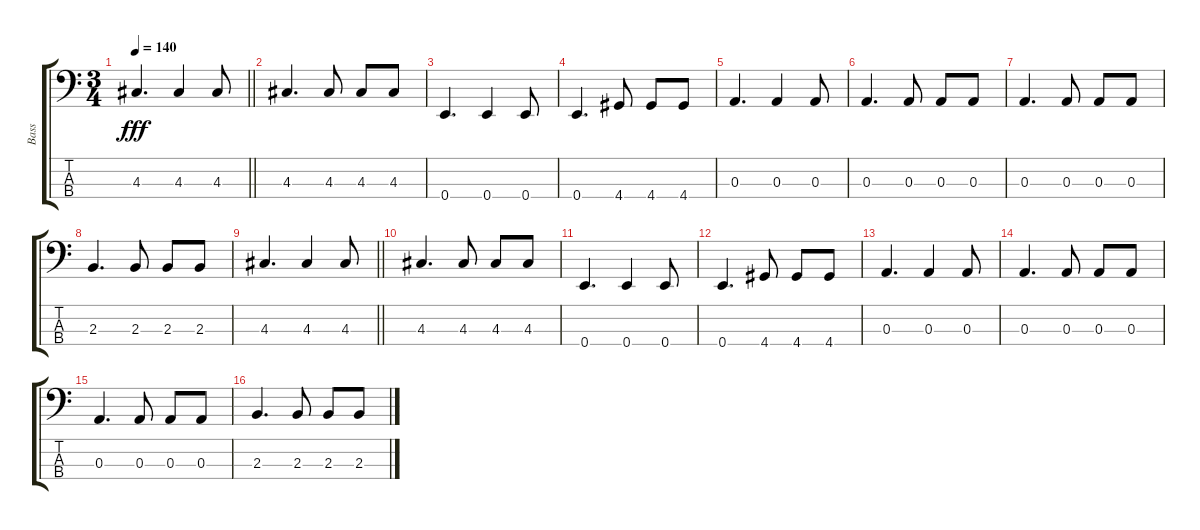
\track ("Bass" "Bass") {instrument electricbassfinger}
\staff {score tabs}
\tuning (G2 D2 A1 E1) {hide}
\ts (3 4)
\tempo 140
\clef f4
\barLineRight lightlight
\ks c
4.3.4{d dy fff} 4.3.4 4.3.8 |
4.3.4{d} 4.3.8 4.3.8 4.3.8 |
0.4.4{d} 0.4.4 0.4.8 |
0.4.4{d} 4.4.8 4.4.8 4.4.8 |
0.3.4{d} 0.3.4 0.3.8 |
0.3.4{d} 0.3.8 0.3.8 0.3.8 |
0.3.4{d} 0.3.8 0.3.8 0.3.8 |
2.3.4{d} 2.3.8 2.3.8 2.3.8 |
\barLineRight lightlight
4.3.4{d} 4.3.4 4.3.8 |
4.3.4{d} 4.3.8 4.3.8 4.3.8 |
0.4.4{d} 0.4.4 0.4.8 |
0.4.4{d} 4.4.8 4.4.8 4.4.8 |
0.3.4{d} 0.3.4 0.3.8 |
0.3.4{d} 0.3.8 0.3.8 0.3.8 |
0.3.4{d} 0.3.8 0.3.8 0.3.8 |
2.3.4{d} 2.3.8 2.3.8 2.3.8
